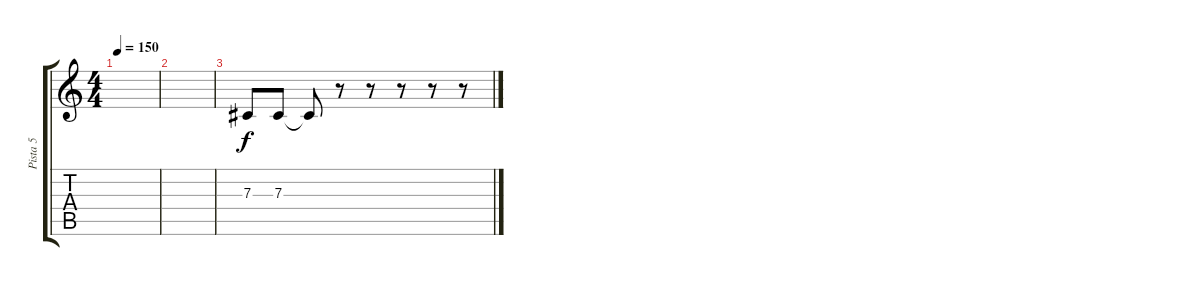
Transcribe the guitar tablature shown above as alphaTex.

\track ("Pista 5" "Pista 5") {instrument stringensemble2}
\staff {score tabs}
\tuning (Eb4 Bb3 Gb3 Db3 Ab2 Eb2) {hide}
\ts (4 4)
\tempo 150
\clef g2
\ks c
|
|
7.3.8{instrument orchestrahit} 7.3.8 7.3{t}.8 r.8 r.8 r.8 r.8 r.8
